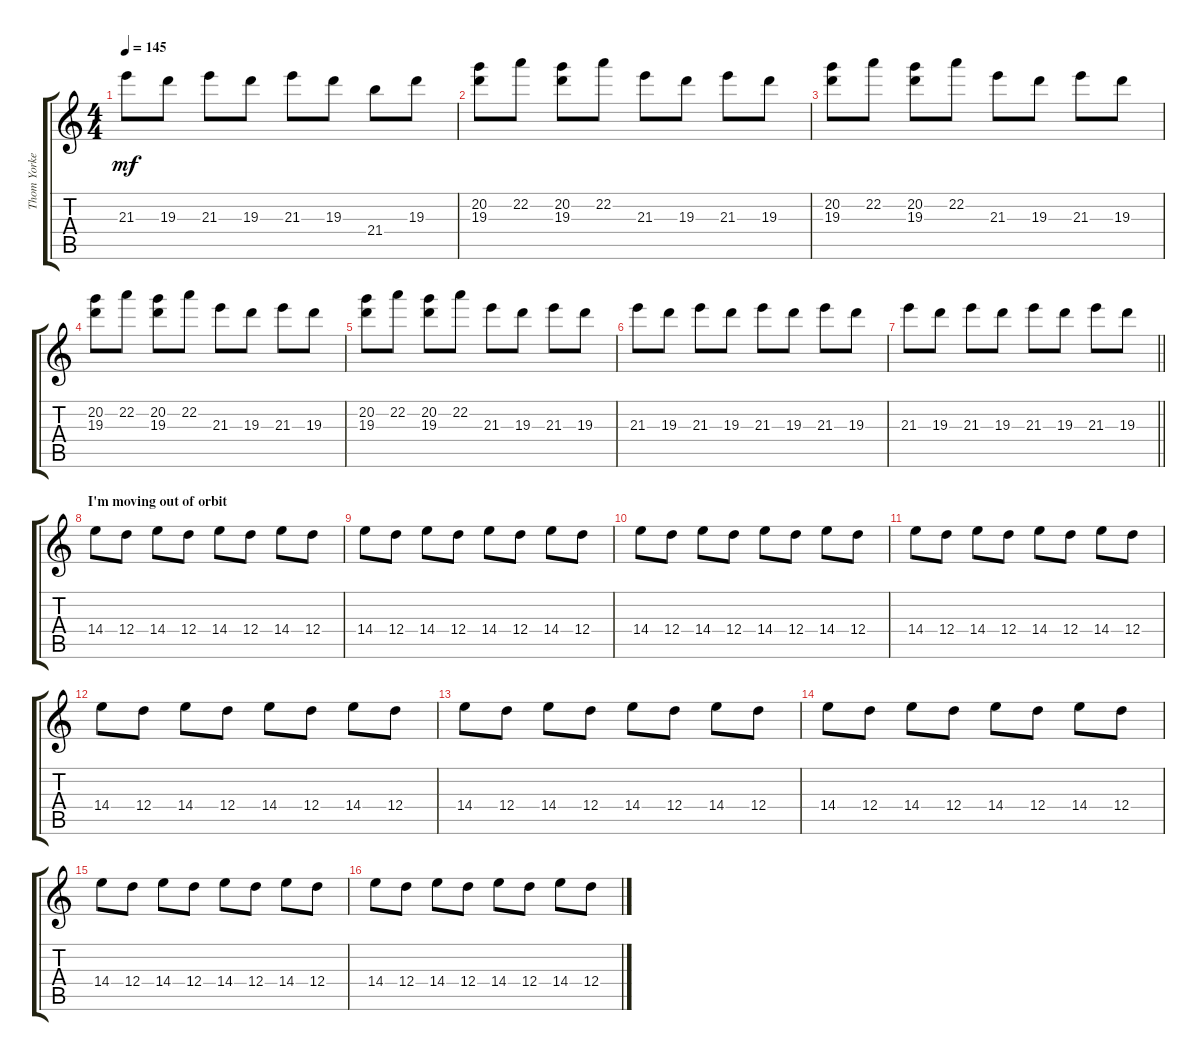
\track ("Thom Yorke" "Thom Yorke") {instrument electricguitarclean}
\staff {score tabs}
\tuning (E4 B3 G3 D3 A2 E2) {hide}
\ts (4 4)
\tempo 145
\clef g2
\ks c
21.3.8{dy mf} 19.3.8 21.3.8 19.3.8 21.3.8 19.3.8 21.4.8 19.3.8 |
(20.2 19.3).8 22.2.8 (20.2 19.3).8 22.2.8 21.3.8 19.3.8 21.3.8 19.3.8 |
(20.2 19.3).8 22.2.8 (20.2 19.3).8 22.2.8 21.3.8 19.3.8 21.3.8 19.3.8 |
(20.2 19.3).8 22.2.8 (20.2 19.3).8 22.2.8 21.3.8 19.3.8 21.3.8 19.3.8 |
(20.2 19.3).8 22.2.8 (20.2 19.3).8 22.2.8 21.3.8 19.3.8 21.3.8 19.3.8 |
21.3.8 19.3.8 21.3.8 19.3.8 21.3.8 19.3.8 21.3.8 19.3.8 |
\barLineRight lightlight
21.3.8 19.3.8 21.3.8 19.3.8 21.3.8 19.3.8 21.3.8 19.3.8 |
\section ("" "I'm moving out of orbit")
14.4.8 12.4.8 14.4.8 12.4.8 14.4.8 12.4.8 14.4.8 12.4.8 |
14.4.8 12.4.8 14.4.8 12.4.8 14.4.8 12.4.8 14.4.8 12.4.8 |
14.4.8 12.4.8 14.4.8 12.4.8 14.4.8 12.4.8 14.4.8 12.4.8 |
14.4.8 12.4.8 14.4.8 12.4.8 14.4.8 12.4.8 14.4.8 12.4.8 |
14.4.8 12.4.8 14.4.8 12.4.8 14.4.8 12.4.8 14.4.8 12.4.8 |
14.4.8 12.4.8 14.4.8 12.4.8 14.4.8 12.4.8 14.4.8 12.4.8 |
14.4.8 12.4.8 14.4.8 12.4.8 14.4.8 12.4.8 14.4.8 12.4.8 |
14.4.8 12.4.8 14.4.8 12.4.8 14.4.8 12.4.8 14.4.8 12.4.8 |
14.4.8 12.4.8 14.4.8 12.4.8 14.4.8 12.4.8 14.4.8 12.4.8
